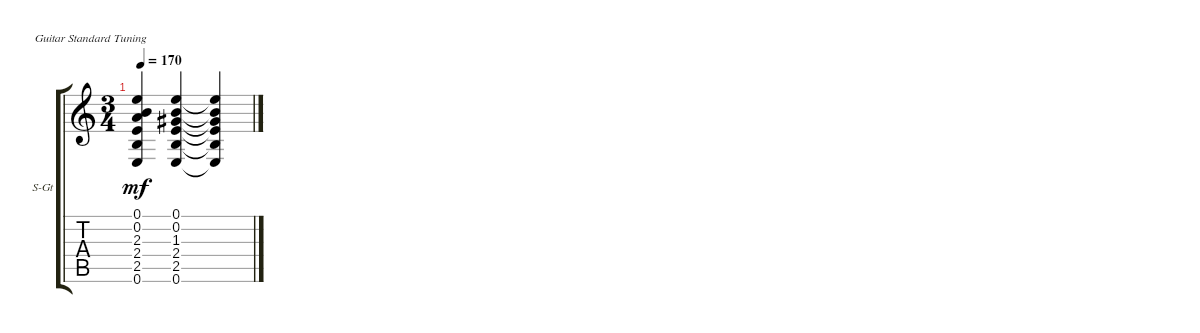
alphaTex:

\defaultSystemsLayout 4
\bracketExtendMode groupsimilarinstruments
\firstSystemTrackNameOrientation horizontal
\otherSystemsTrackNameOrientation horizontal
\track ("Steel Guitar" "S-Gt") {instrument acousticguitarsteel}
\staff {score tabs}
\tuning (E4 B3 G3 D3 A2 E2)
\ts (3 4)
\tempo 170
\clef g2
\ks c
(0.1 0.2 2.3 2.4 2.5 0.6).4{dy mf} (0.1 0.2 1.3 2.4 2.5 0.6).4 (0.1{t} 0.2{t} 1.3{t} 2.4{t} 2.5{t} 0.6{t}).4
